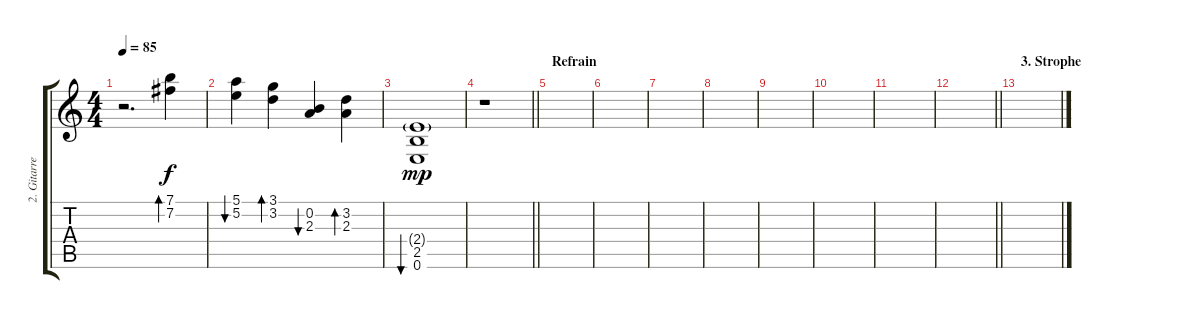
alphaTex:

\track ("2. Gitarre" "2. Gitarre") {instrument electricguitarjazz}
\staff {score tabs}
\tuning (E4 B3 G3 D3 A2 E2) {hide}
\ts (4 4)
\tempo 85
\clef g2
\ks c
r.2{d dy f} (7.1 7.2).4{bd 30} |
(5.1 5.2).4{bu 30} (3.1 3.2).4{bd 30} (0.2 2.3).4{bu 30} (3.2 2.3).4{bd 30} |
(2.4{g} 2.5 0.6).1{bu 30 dy mp} |
\barLineRight lightlight
r.1 |
\section ("" "Refrain")
|
|
|
|
|
|
|
\barLineRight lightlight
|
\section ("" "3. Strophe")
